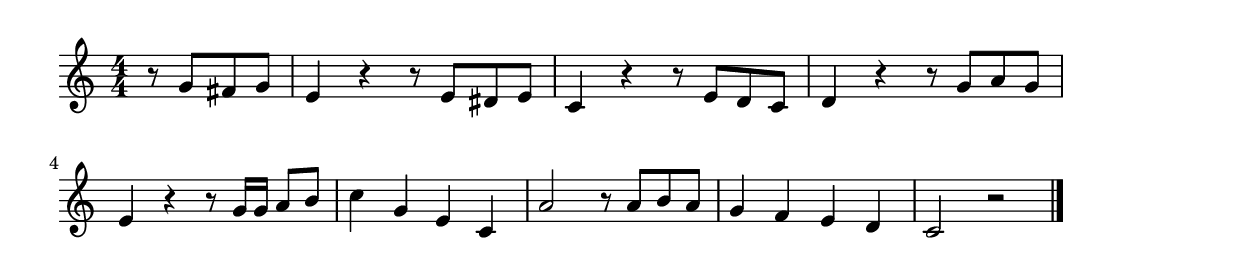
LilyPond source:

\version "2.18.2"

% 森のくまさん(あるひもりのなかくまさんにであった)

\score {

\layout {
line-width = #170
indent = 0\mm
}

\relative c'' {
\key c \major
\time 4/4
\numericTimeSignature

\partial 2
r8 g fis g |
e4 r r8 e dis e |
c4 r r8 e d c |
d4 r r8 g a g |
e4 r r8 g16 g a8 b |
c4 g e c |
a'2 r8 a b a |
g4 f e d |
c2 r |

\bar "|."
}

\midi {}

}